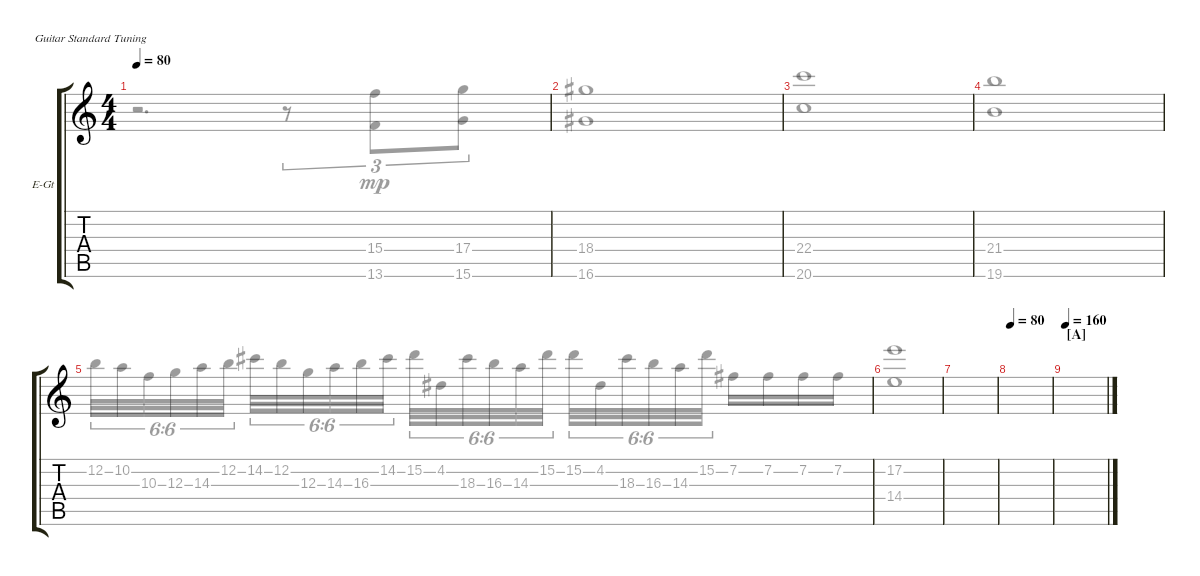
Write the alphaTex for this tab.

\defaultSystemsLayout 4
\bracketExtendMode groupsimilarinstruments
\firstSystemTrackNameOrientation horizontal
\otherSystemsTrackNameOrientation horizontal
\track ("Clean Guitar" "E-Gt") {instrument electricguitarclean}
\staff {score tabs}
\tuning (E4 B3 G3 D3 A2 E2)
\voice
\ts (4 4)
\tempo 80
\clef g2
\scale
0.333333
\ks c
|
\scale
0.333333 |
\scale
0.333333 |
\scale
0.333333 |
\scale
0.333333 |
\scale
0.333333 |
\scale
0.333333 |
\tempo 80
\scale
0.333333 |
\section ("A" "")
\tempo 160
\scale
0.333333 |
\scale
0.333333 |
\scale
0.333333 |
|
|
|
|
\voice
\clef g2
\ottava regular
\simile none
\scale
0.333333
\ks c
r.2{d dy mp} r.8{tu (3 2)} (15.4 13.6).8{tu (3 2)} (15.6 17.4).8{tu (3 2)} |
\scale
0.333333 (18.4 16.6).1 |
\scale
0.333333 (20.6 22.4).1 |
\scale
0.333333 (19.6 21.4).1 |
\scale
0.333333 12.2.32{tu (6 6)} 10.2.32{tu (6 6)} 10.3.32{tu (6 6)} 12.3.32{tu (6 6)} 14.3.32{tu (6 6)} 12.2.32{tu (6 6)} 14.2.32{tu (6 6)} 12.2.32{tu (6 6)} 12.3.32{tu (6 6)} 14.3.32{tu (6 6)} 16.3.32{tu (6 6)} 14.2.32{tu (6 6)} 15.2.32{tu (6 6)} 4.2.32{tu (6 6)} 18.3.32{tu (6 6)} 16.3.32{tu (6 6)} 14.3.32{tu (6 6)} 15.2.32{tu (6 6)} 15.2.32{tu (6 6)} 4.2.32{tu (6 6)} 18.3.32{tu (6 6)} 16.3.32{tu (6 6)} 14.3.32{tu (6 6)} 15.2.32{tu (6 6)} 7.2.16 7.2.16 7.2.16 7.2.16 |
\scale
0.333333 (17.2 14.4).1 |
\scale
0.333333 |
\scale
0.333333 |
\scale
0.333333 |
\scale
0.333333 |
\scale
0.333333 |
|
|
|
|
